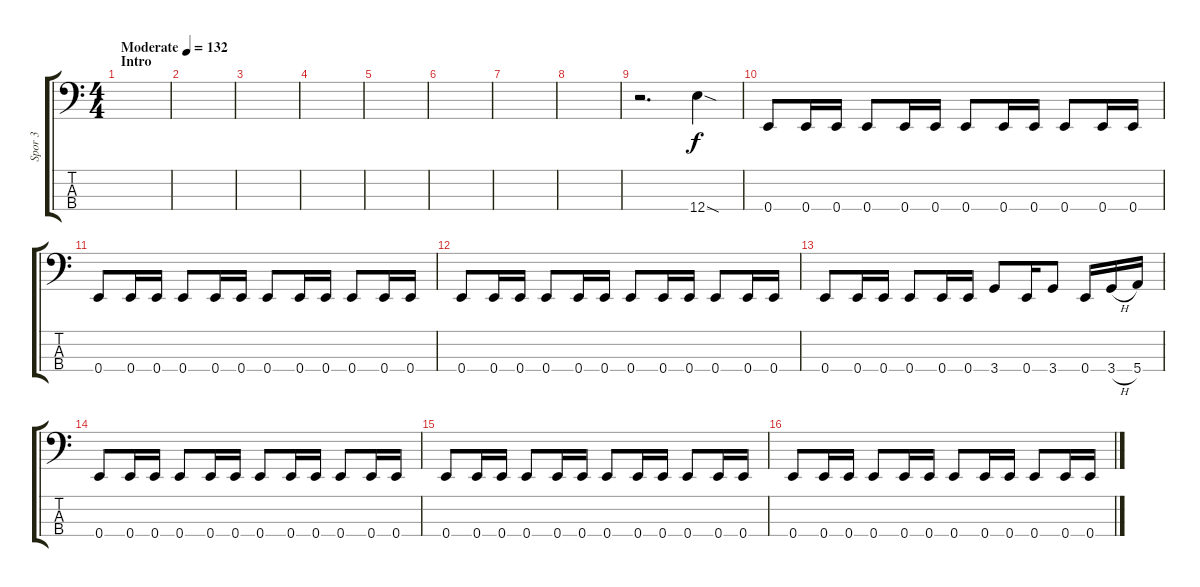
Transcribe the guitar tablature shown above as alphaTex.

\track ("Spor 3" "Spor 3") {instrument electricbassfinger}
\staff {score tabs}
\tuning (G2 D2 A1 E1) {hide}
\ts (4 4)
\section ("" "Intro")
\tempo (132 "Moderate")
\clef f4
\ks c
|
|
|
|
|
|
|
|
r.2{d} 12.4{sod}.4 |
0.4.8 0.4.16 0.4.16 0.4.8 0.4.16 0.4.16 0.4.8 0.4.16 0.4.16 0.4.8 0.4.16 0.4.16 |
0.4.8 0.4.16 0.4.16 0.4.8 0.4.16 0.4.16 0.4.8 0.4.16 0.4.16 0.4.8 0.4.16 0.4.16 |
0.4.8 0.4.16 0.4.16 0.4.8 0.4.16 0.4.16 0.4.8 0.4.16 0.4.16 0.4.8 0.4.16 0.4.16 |
0.4.8 0.4.16 0.4.16 0.4.8 0.4.16 0.4.16 3.4.8 0.4.16 3.4.8 0.4.16 3.4{h}.16 5.4.16 |
0.4.8 0.4.16 0.4.16 0.4.8 0.4.16 0.4.16 0.4.8 0.4.16 0.4.16 0.4.8 0.4.16 0.4.16 |
0.4.8 0.4.16 0.4.16 0.4.8 0.4.16 0.4.16 0.4.8 0.4.16 0.4.16 0.4.8 0.4.16 0.4.16 |
0.4.8 0.4.16 0.4.16 0.4.8 0.4.16 0.4.16 0.4.8 0.4.16 0.4.16 0.4.8 0.4.16 0.4.16
